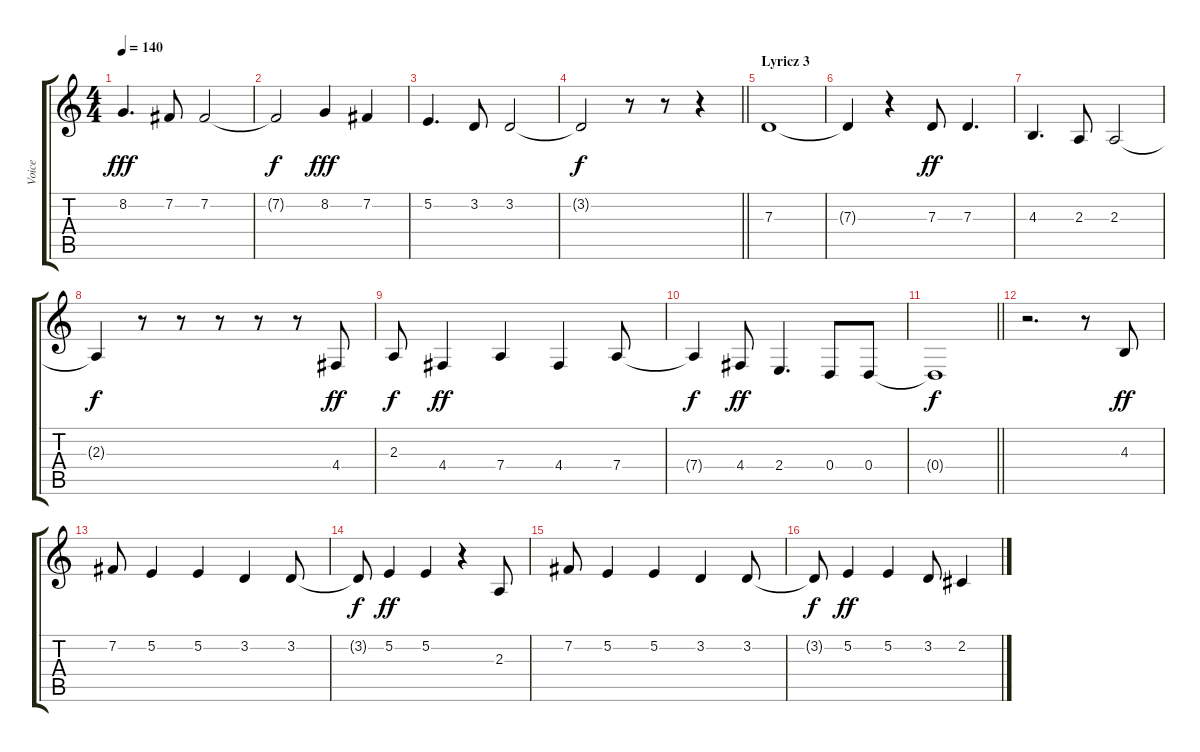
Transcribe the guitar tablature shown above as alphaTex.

\track ("Voice" "Voice") {instrument lead6voice}
\staff {score tabs}
\tuning (E4 B3 G3 D3 A2 E2) {hide}
\ts (4 4)
\tempo 140
\clef g2
\ks c
8.2.4{d dy fff} 7.2.8 7.2.2 |
7.2{t}.2{dy f} 8.2.4{dy fff} 7.2.4 |
5.2.4{d} 3.2.8 3.2.2 |
\barLineRight lightlight
3.2{t}.2{dy f} r.8 r.8 r.4 |
\section ("" "Lyricz 3")
7.3.1 |
7.3{t}.4 r.4 7.3.8{dy ff} 7.3.4{d} |
4.3.4{d} 2.3.8 2.3.2 |
2.3{t}.4{dy f} r.8 r.8 r.8 r.8 r.8 4.4.8{dy ff} |
2.3.8{dy f} 4.4.4{dy ff} 7.4.4 4.4.4 7.4.8 |
7.4{t}.4{dy f} 4.4.8{dy ff} 2.4.4{d} 0.4.8 0.4.8 |
\barLineRight lightlight
0.4{t}.1{dy f} |
r.2{d} r.8 4.3.8{dy ff} |
7.2.8 5.2.4 5.2.4 3.2.4 3.2.8 |
3.2{t}.8{dy f} 5.2.4{dy ff} 5.2.4 r.4 2.3.8 |
7.2.8 5.2.4 5.2.4 3.2.4 3.2.8 |
3.2{t}.8{dy f} 5.2.4{dy ff} 5.2.4 3.2.8 2.2.4
